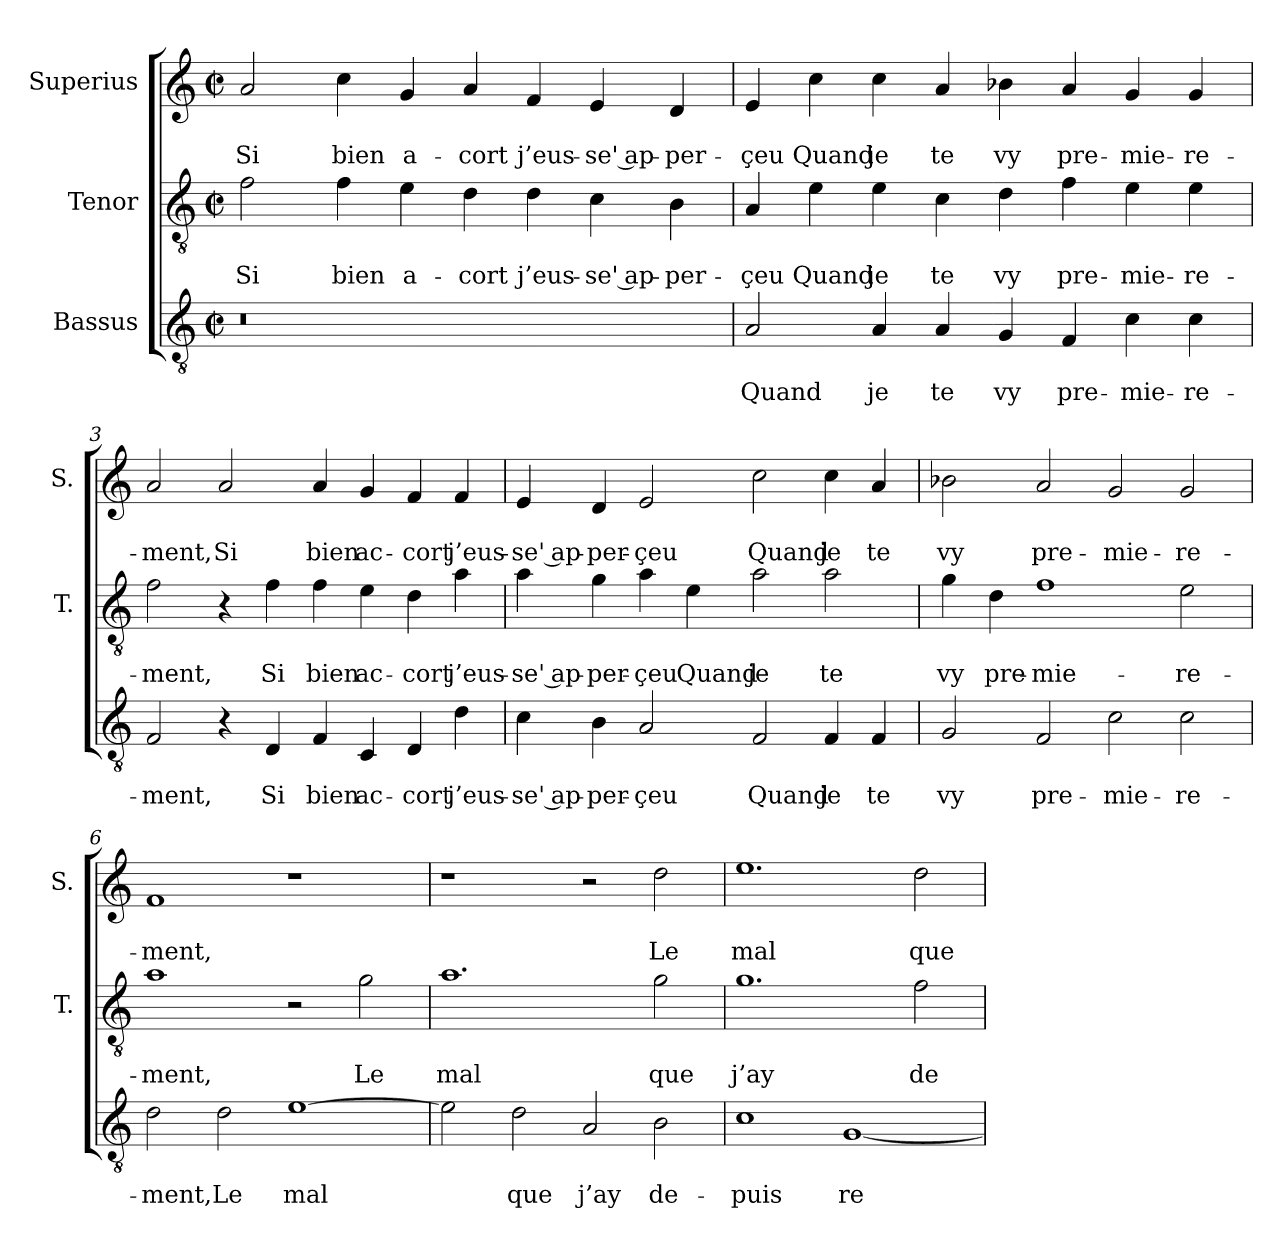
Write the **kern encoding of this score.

**kern	**text	**text	**kern	**text	**text	**kern	**text	**text
*part3	*part3	*part3	*part2	*part2	*part2	*part1	*part1	*part1
*staff3	*staff3	*staff3	*staff2	*staff2	*staff2	*staff1	*staff1	*staff1
*I"Bassus	*	*	*I"Tenor	*	*	*I"Superius	*	*
*	*	*	*I'T.	*	*	*I'S.	*	*
*clefGv2	*	*	*clefGv2	*	*	*clefG2	*	*
*k[]	*	*	*k[]	*	*	*k[]	*	*
*C:	*	*	*C:	*	*	*C:	*	*
*M2/2	*	*	*M2/2	*	*	*M2/2	*	*
*met(c|)	*	*	*met(c|)	*	*	*met(c|)	*	*
=1	=1	=1	=1	=1	=1	=1	=1	=1
!LO:N:vis=0	!	!	!	!	!	!	!	!
1r	.	.	2f\	.	Si	2a/	.	Si
.	.	.	4f\	.	bien	4cc\	.	bien
.	.	.	4e\	.	a-	4g/	.	a-
1ryy	.	.	4d\	.	-cort	4a/	.	-cort
.	.	.	4d\	.	j’eus-	4f/	.	j’eus-
.	.	.	4c\	.	-se' ap-	4e/	.	-se' ap-
.	.	.	4B\	.	-per-	4d/	.	-per-
=2	=2	=2	=2	=2	=2	=2	=2	=2
2A/	.	Quand	4A/	.	-çeu	4e/	.	-çeu
.	.	.	4e\	.	Quand	4cc\	.	Quand
4A/	.	je	4e\	.	je	4cc\	.	je
4A/	.	te	4c\	.	te	4a/	.	te
4G/	.	vy	4d\	.	vy	4b-X\	.	vy
4F/	.	pre-	4f\	.	pre-	4a/	.	pre-
4c\	.	-mie-	4e\	.	-mie-	4g/	.	-mie-
4c\	.	-re-	4e\	.	-re-	4g/	.	-re-
=3	=3	=3	=3	=3	=3	=3	=3	=3
2F/	.	-ment,	2f\	.	-ment,	2a/	.	-ment,
4r	.	.	4r	.	.	2a/	.	Si
4D/	.	Si	4f\	.	Si	.	.	.
4F/	.	bien	4f\	.	bien	4a/	.	bien
4C/	.	ac-	4e\	.	ac-	4g/	.	ac-
4D/	.	-cort	4d\	.	-cort	4f/	.	-cort
4d\	.	j’eus-	4a\	.	j’eus-	4f/	.	j’eus-
!!LO:LB:g=z
=4	=4	=4	=4	=4	=4	=4	=4	=4
4c\	.	-se' ap-	4a\	.	-se' ap-	4e/	.	-se' ap-
4B\	.	-per-	4g\	.	-per-	4d/	.	-per-
2A/	.	-çeu	4a\	.	-çeu	2e/	.	-çeu
.	.	.	4e\	.	Quand	.	.	.
2F/	.	Quand	2a\	.	je	2cc\	.	Quand
4F/	.	je	2a\	.	te	4cc\	.	je
4F/	.	te	.	.	.	4a/	.	te
=5	=5	=5	=5	=5	=5	=5	=5	=5
2G/	.	vy	4g\	.	vy	2b-X\	.	vy
.	.	.	4d\	.	pre-	.	.	.
2F/	.	pre-	1f\	.	-mie-	2a/	.	pre-
2c\	.	-mie-	.	.	.	2g/	.	-mie-
2c\	.	-re-	2e\	.	-re-	2g/	.	-re-
=6	=6	=6	=6	=6	=6	=6	=6	=6
2d\	.	-ment,	1a\	.	-ment,	1f/	.	-ment,
2d\	.	Le	.	.	.	.	.	.
[1e\	.	mal	2r	.	.	1r	.	.
.	.	.	2g\	.	Le	.	.	.
=7	=7	=7	=7	=7	=7	=7	=7	=7
2e\]	.	.	1.a\	.	mal	1r	.	.
2d\	.	que	.	.	.	.	.	.
2A/	.	j’ay	.	.	.	2r	.	.
2B\	.	de-	2g\	.	que	2dd\	.	Le
=8	=8	=8	=8	=8	=8	=8	=8	=8
1c\	.	-puis	1.g\	.	j’ay	1.ee\	.	mal
[1G/	.	re-	.	.	.	.	.	.
.	.	.	2f\	.	de-	2dd\	.	que
=	=	=	=	=	=	=	=	=
*-	*-	*-	*-	*-	*-	*-	*-	*-
